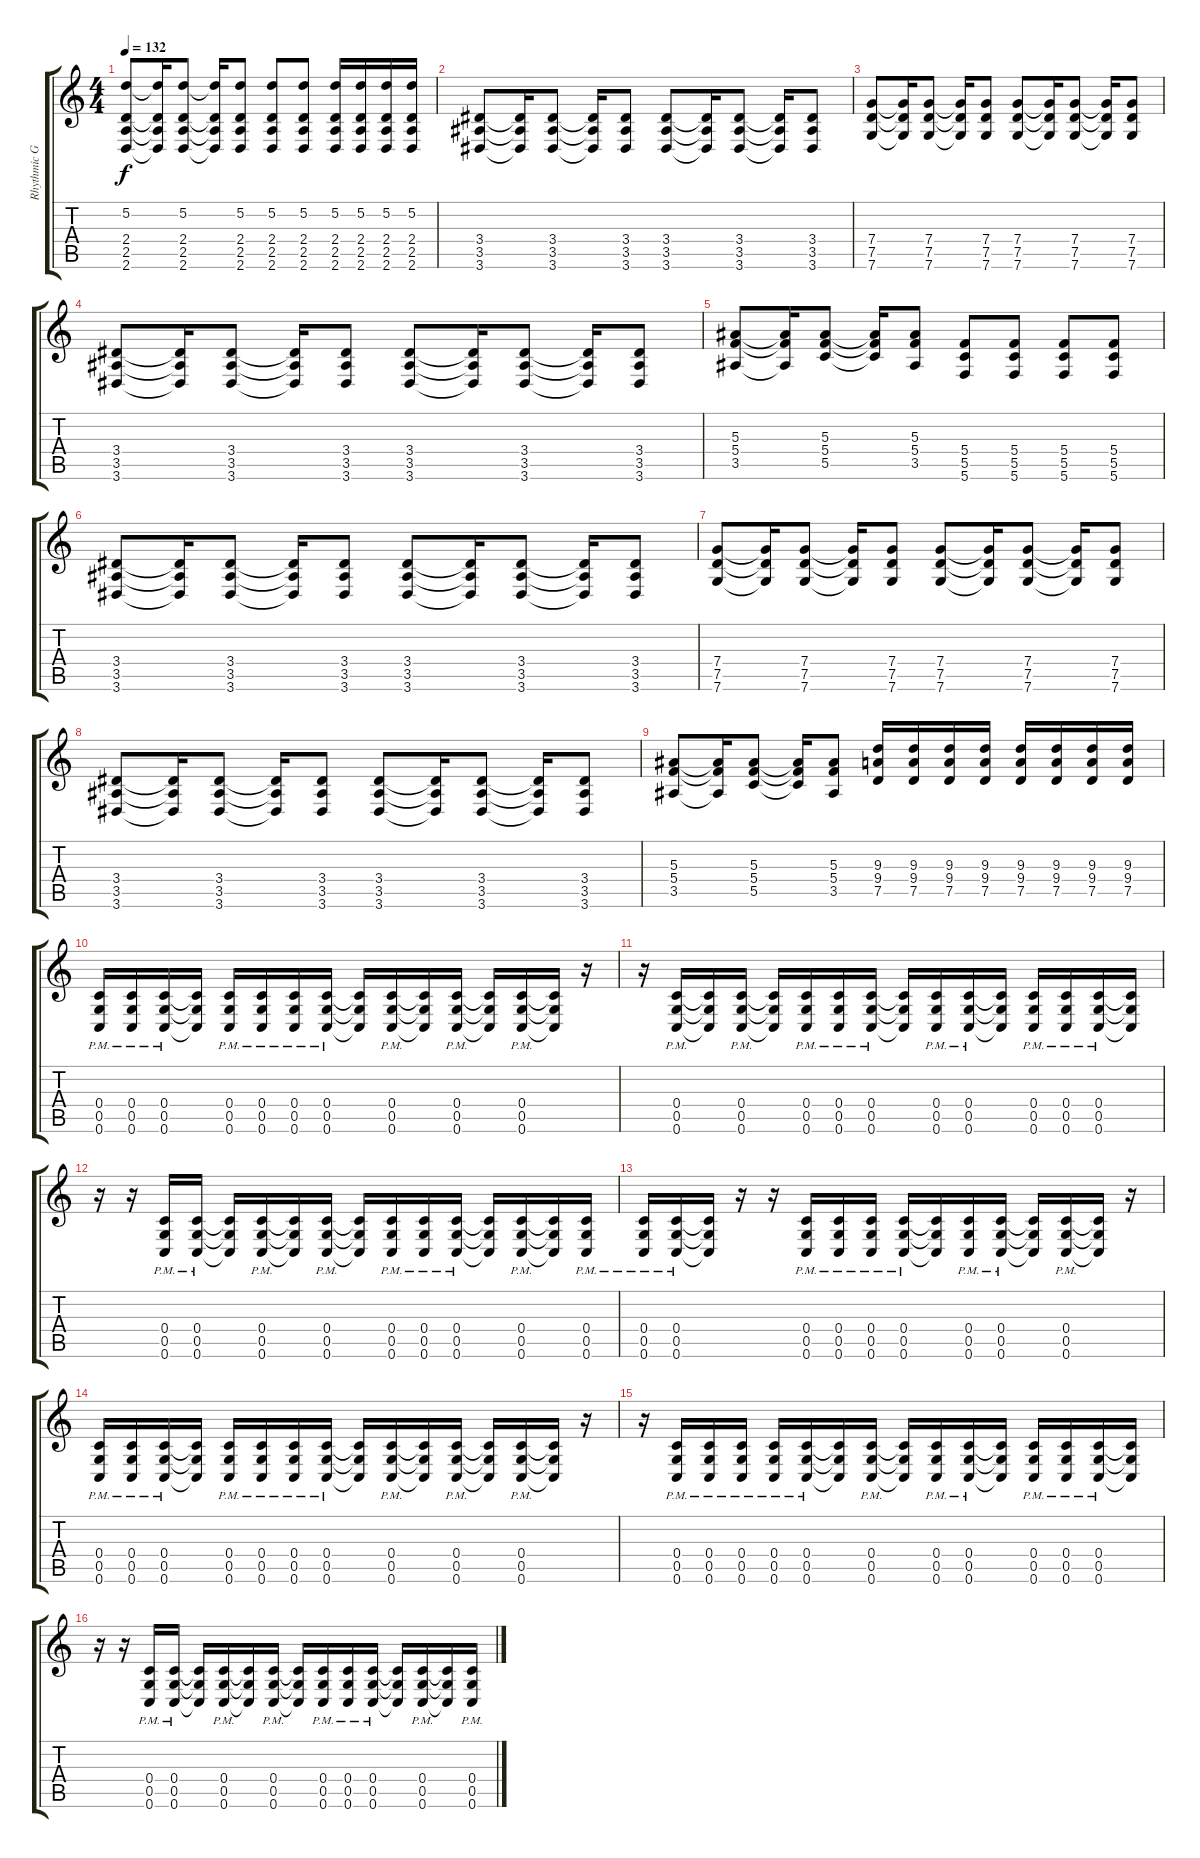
\track ("Rhythmic Guitar" "Rhythmic G") {instrument distortionguitar}
\staff {score tabs}
\tuning (D4 A3 F3 C3 G2 C2) {hide}
\ts (4 4)
\tempo 132
\clef g2
\ks c
(5.2 2.4 2.5 2.6).8{dy f} (5.2{t} 2.4{t} 2.5{t} 2.6{t}).16 (5.2 2.4 2.5 2.6).8 (5.2{t} 2.4{t} 2.5{t} 2.6{t}).16 (5.2 2.4 2.5 2.6).8 (5.2 2.4 2.5 2.6).8 (5.2 2.4 2.5 2.6).8 (5.2 2.4 2.5 2.6).16 (5.2 2.4 2.5 2.6).16 (5.2 2.4 2.5 2.6).16 (5.2 2.4 2.5 2.6).16 |
(3.4 3.5 3.6).8 (3.4{t} 3.5{t} 3.6{t}).16 (3.4 3.5 3.6).8 (3.4{t} 3.5{t} 3.6{t}).16 (3.4 3.5 3.6).8 (3.4 3.5 3.6).8 (3.4{t} 3.5{t} 3.6{t}).16 (3.4 3.5 3.6).8 (3.4{t} 3.5{t} 3.6{t}).16 (3.4 3.5 3.6).8 |
(7.4 7.5 7.6).8 (7.4{t} 7.5{t} 7.6{t}).16 (7.4 7.5 7.6).8 (7.4{t} 7.5{t} 7.6{t}).16 (7.4 7.5 7.6).8 (7.4 7.5 7.6).8 (7.4{t} 7.5{t} 7.6{t}).16 (7.4 7.5 7.6).8 (7.4{t} 7.5{t} 7.6{t}).16 (7.4 7.5 7.6).8 |
(3.4 3.5 3.6).8 (3.4{t} 3.5{t} 3.6{t}).16 (3.4 3.5 3.6).8 (3.4{t} 3.5{t} 3.6{t}).16 (3.4 3.5 3.6).8 (3.4 3.5 3.6).8 (3.4{t} 3.5{t} 3.6{t}).16 (3.4 3.5 3.6).8 (3.4{t} 3.5{t} 3.6{t}).16 (3.4 3.5 3.6).8 |
(5.3 5.4 3.5).8 (5.3{t} 5.4{t} 3.5{t}).16 (5.3 5.4 5.5).8 (5.3{t} 5.4{t} 5.5{t}).16 (5.3 5.4 3.5).8 (5.4 5.5 5.6).8 (5.4 5.5 5.6).8 (5.4 5.5 5.6).8 (5.4 5.5 5.6).8 |
(3.4 3.5 3.6).8 (3.4{t} 3.5{t} 3.6{t}).16 (3.4 3.5 3.6).8 (3.4{t} 3.5{t} 3.6{t}).16 (3.4 3.5 3.6).8 (3.4 3.5 3.6).8 (3.4{t} 3.5{t} 3.6{t}).16 (3.4 3.5 3.6).8 (3.4{t} 3.5{t} 3.6{t}).16 (3.4 3.5 3.6).8 |
(7.4 7.5 7.6).8 (7.4{t} 7.5{t} 7.6{t}).16 (7.4 7.5 7.6).8 (7.4{t} 7.5{t} 7.6{t}).16 (7.4 7.5 7.6).8 (7.4 7.5 7.6).8 (7.4{t} 7.5{t} 7.6{t}).16 (7.4 7.5 7.6).8 (7.4{t} 7.5{t} 7.6{t}).16 (7.4 7.5 7.6).8 |
(3.4 3.5 3.6).8 (3.4{t} 3.5{t} 3.6{t}).16 (3.4 3.5 3.6).8 (3.4{t} 3.5{t} 3.6{t}).16 (3.4 3.5 3.6).8 (3.4 3.5 3.6).8 (3.4{t} 3.5{t} 3.6{t}).16 (3.4 3.5 3.6).8 (3.4{t} 3.5{t} 3.6{t}).16 (3.4 3.5 3.6).8 |
(5.3 5.4 3.5).8 (5.3{t} 5.4{t} 3.5{t}).16 (5.3 5.4 5.5).8 (5.3{t} 5.4{t} 5.5{t}).16 (5.3 5.4 3.5).8 (9.3 9.4 7.5).16 (9.3 9.4 7.5).16 (9.3 9.4 7.5).16 (9.3 9.4 7.5).16 (9.3 9.4 7.5).16 (9.3 9.4 7.5).16 (9.3 9.4 7.5).16 (9.3 9.4 7.5).16 |
(0.4{pm} 0.5{pm} 0.6{pm}).16 (0.4{pm} 0.5{pm} 0.6{pm}).16 (0.4{pm} 0.5{pm} 0.6{pm}).16 (0.4{t} 0.5{t} 0.6{t}).16 (0.4{pm} 0.5{pm} 0.6{pm}).16 (0.4{pm} 0.5{pm} 0.6{pm}).16 (0.4{pm} 0.5{pm} 0.6{pm}).16 (0.4{pm} 0.5{pm} 0.6{pm}).16 (0.4{t} 0.5{t} 0.6{t}).16 (0.4{pm} 0.5{pm} 0.6{pm}).16 (0.4{t} 0.5{t} 0.6{t}).16 (0.4{pm} 0.5{pm} 0.6{pm}).16 (0.4{t} 0.5{t} 0.6{t}).16 (0.4{pm} 0.5{pm} 0.6{pm}).16 (0.4{t} 0.5{t} 0.6{t}).16 r.16 |
r.16 (0.4{pm} 0.5{pm} 0.6{pm}).16 (0.4{t} 0.5{t} 0.6{t}).16 (0.4{pm} 0.5{pm} 0.6{pm}).16 (0.4{t} 0.5{t} 0.6{t}).16 (0.4{pm} 0.5{pm} 0.6{pm}).16 (0.4{pm} 0.5{pm} 0.6{pm}).16 (0.4{pm} 0.5{pm} 0.6{pm}).16 (0.4{t} 0.5{t} 0.6{t}).16 (0.4{pm} 0.5{pm} 0.6{pm}).16 (0.4{pm} 0.5{pm} 0.6{pm}).16 (0.4{t} 0.5{t} 0.6{t}).16 (0.4{pm} 0.5{pm} 0.6{pm}).16 (0.4{pm} 0.5{pm} 0.6{pm}).16 (0.4{pm} 0.5{pm} 0.6{pm}).16 (0.4{t} 0.5{t} 0.6{t}).16 |
r.16 r.16 (0.4{pm} 0.5{pm} 0.6{pm}).16 (0.4{pm} 0.5{pm} 0.6{pm}).16 (0.4{t} 0.5{t} 0.6{t}).16 (0.4{pm} 0.5{pm} 0.6{pm}).16 (0.4{t} 0.5{t} 0.6{t}).16 (0.4{pm} 0.5{pm} 0.6{pm}).16 (0.4{t} 0.5{t} 0.6{t}).16 (0.4{pm} 0.5{pm} 0.6{pm}).16 (0.4{pm} 0.5{pm} 0.6{pm}).16 (0.4{pm} 0.5{pm} 0.6{pm}).16 (0.4{t} 0.5{t} 0.6{t}).16 (0.4{pm} 0.5{pm} 0.6{pm}).16 (0.4{t} 0.5{t} 0.6{t}).16 (0.4{pm} 0.5{pm} 0.6{pm}).16 |
(0.4{pm} 0.5{pm} 0.6{pm}).16 (0.4{pm} 0.5{pm} 0.6{pm}).16 (0.4{t} 0.5{t} 0.6{t}).16 r.16 r.16 (0.4{pm} 0.5{pm} 0.6{pm}).16 (0.4{pm} 0.5{pm} 0.6{pm}).16 (0.4{pm} 0.5{pm} 0.6{pm}).16 (0.4{pm} 0.5{pm} 0.6{pm}).16 (0.4{t} 0.5{t} 0.6{t}).16 (0.4{pm} 0.5{pm} 0.6{pm}).16 (0.4{pm} 0.5{pm} 0.6{pm}).16 (0.4{t} 0.5{t} 0.6{t}).16 (0.4{pm} 0.5{pm} 0.6{pm}).16 (0.4{t} 0.5{t} 0.6{t}).16 r.16 |
(0.4{pm} 0.5{pm} 0.6{pm}).16 (0.4{pm} 0.5{pm} 0.6{pm}).16 (0.4{pm} 0.5{pm} 0.6{pm}).16 (0.4{t} 0.5{t} 0.6{t}).16 (0.4{pm} 0.5{pm} 0.6{pm}).16 (0.4{pm} 0.5{pm} 0.6{pm}).16 (0.4{pm} 0.5{pm} 0.6{pm}).16 (0.4{pm} 0.5{pm} 0.6{pm}).16 (0.4{t} 0.5{t} 0.6{t}).16 (0.4{pm} 0.5{pm} 0.6{pm}).16 (0.4{t} 0.5{t} 0.6{t}).16 (0.4{pm} 0.5{pm} 0.6{pm}).16 (0.4{t} 0.5{t} 0.6{t}).16 (0.4{pm} 0.5{pm} 0.6{pm}).16 (0.4{t} 0.5{t} 0.6{t}).16 r.16 |
r.16 (0.4{pm} 0.5{pm} 0.6{pm}).16 (0.4{pm} 0.5{pm} 0.6{pm}).16 (0.4{pm} 0.5{pm} 0.6{pm}).16 (0.4{pm} 0.5{pm} 0.6{pm}).16 (0.4{pm} 0.5{pm} 0.6{pm}).16 (0.4{t} 0.5{t} 0.6{t}).16 (0.4{pm} 0.5{pm} 0.6{pm}).16 (0.4{t} 0.5{t} 0.6{t}).16 (0.4{pm} 0.5{pm} 0.6{pm}).16 (0.4{pm} 0.5{pm} 0.6{pm}).16 (0.4{t} 0.5{t} 0.6{t}).16 (0.4{pm} 0.5{pm} 0.6{pm}).16 (0.4{pm} 0.5{pm} 0.6{pm}).16 (0.4{pm} 0.5{pm} 0.6{pm}).16 (0.4{t} 0.5{t} 0.6{t}).16 |
r.16 r.16 (0.4{pm} 0.5{pm} 0.6{pm}).16 (0.4{pm} 0.5{pm} 0.6{pm}).16 (0.4{t} 0.5{t} 0.6{t}).16 (0.4{pm} 0.5{pm} 0.6{pm}).16 (0.4{t} 0.5{t} 0.6{t}).16 (0.4{pm} 0.5{pm} 0.6{pm}).16 (0.4{t} 0.5{t} 0.6{t}).16 (0.4{pm} 0.5{pm} 0.6{pm}).16 (0.4{pm} 0.5{pm} 0.6{pm}).16 (0.4{pm} 0.5{pm} 0.6{pm}).16 (0.4{t} 0.5{t} 0.6{t}).16 (0.4{pm} 0.5{pm} 0.6{pm}).16 (0.4{t} 0.5{t} 0.6{t}).16 (0.4{pm} 0.5{pm} 0.6{pm}).16
